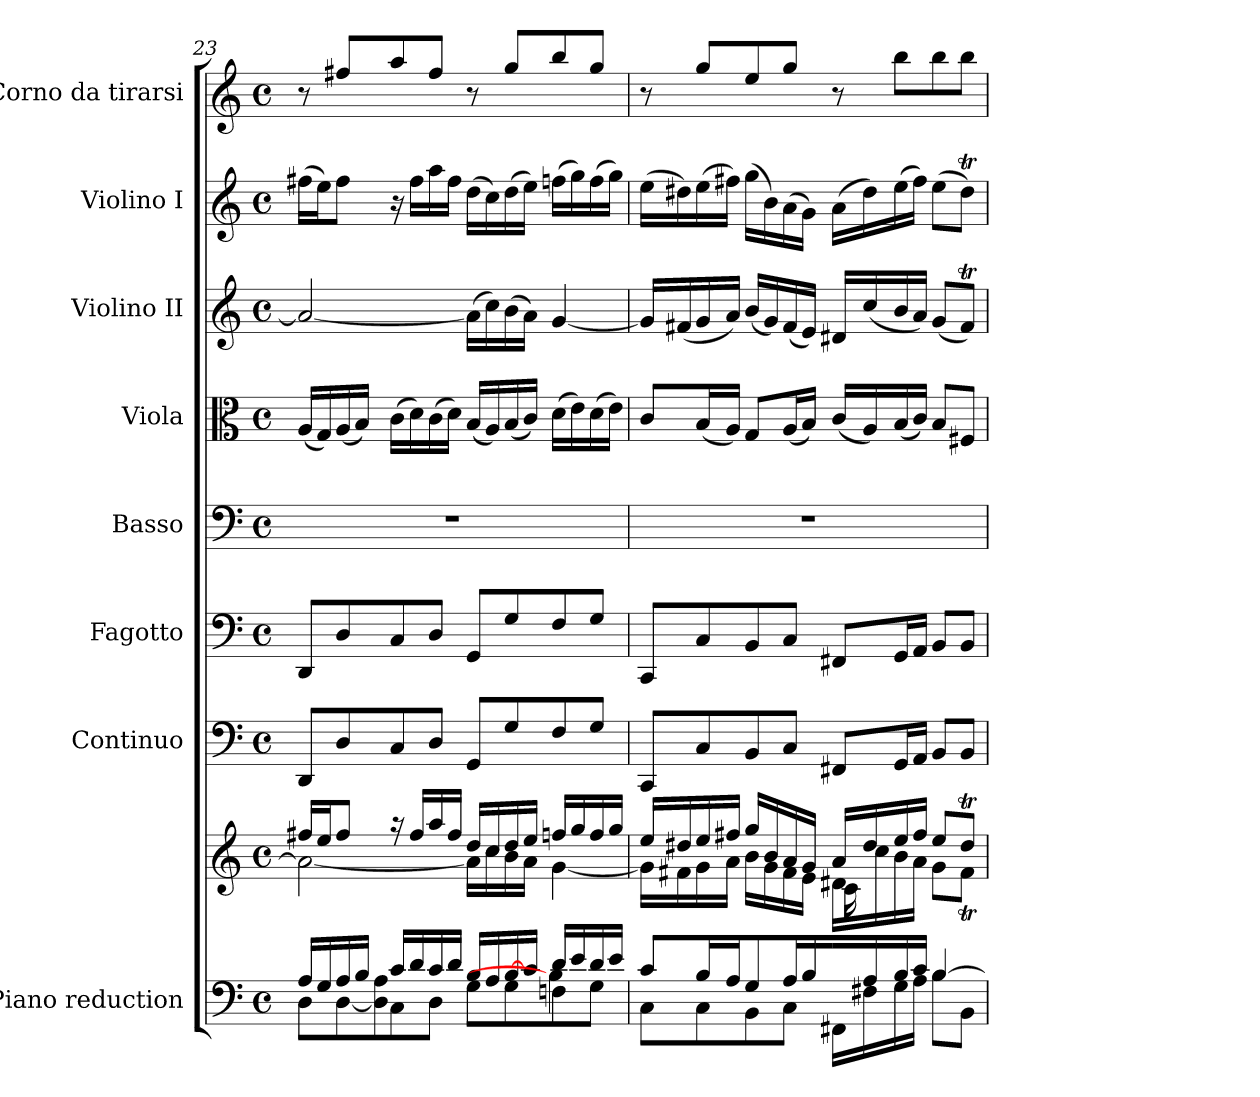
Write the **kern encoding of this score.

**kern	**kern	**kern	**kern	**kern	**kern	**kern	**kern	**kern
*part8	*part8	*part7	*part6	*part5	*part4	*part3	*part2	*part1
*staff9	*staff8	*staff7	*staff6	*staff5	*staff4	*staff3	*staff2	*staff1
*I"Piano reduction	*	*I"Continuo	*I"Fagotto	*I"Basso	*I"Viola	*I"Violino II	*I"Violino I	*I"Corno da tirarsi
*I'Pno	*	*	*	*	*	*	*	*
*clefF4	*clefG2	*clefF4	*clefF4	*clefF4	*clefC3	*clefG2	*clefG2	*clefG2
*	*	*	*	*	*	*	*	*ITrd7c12
*k[]	*k[]	*k[]	*k[]	*k[]	*k[]	*k[]	*k[]	*k[]
*M4/4	*M4/4	*M4/4	*M4/4	*M4/4	*M4/4	*M4/4	*M4/4	*M4/4
*met(c)	*met(c)	*met(c)	*met(c)	*met(c)	*met(c)	*met(c)	*met(c)	*met(c)
=23	=23	=23	=23	=23	=23	=23	=23	=23
*^	*^	*	*	*	*	*	*	*
*	*^	*	*	*	*	*	*	*	*	*
16A/LL	8D\L	4ryy	16ff#X/LL	2a\_	8DD/L	8DD/L	1r	(16A/LL	2a/_	(16ff#X\LL	8r
16G/	.	.	16ee/J	.	.	.	.	16G/)	.	16ee\J)	.
16A/	[8D\	.	8ff#/J	.	8D/	8D/	.	(16A/	.	8ff#\J	8f#X/L
16B/JJ	.	.	.	.	.	.	.	16B/JJ)	.	.	.
16c/LL	8C\	4D\] 4A\	16r	.	8C/	8C/	.	(16c\LL	.	16r	8a/
16d/	.	.	16ff#/LL	.	.	.	.	16d\)	.	16ff#\LL	.
16c/	8D\J	.	16aa/	.	8D/J	8D/J	.	(16c\	.	16aa\	8f#/J
16d/JJ	.	.	16ff#/JJ	.	.	.	.	16d\JJ)	.	16ff#\JJ	.
16B/LL	8G\L	4ryy	16dd/LL	16a\LL]	8GG/L	8GG/L	.	(16B/LL	(16a\LL]	(16dd\LL	8r
16A/	.	.	16cc/	16cc\	.	.	.	16A/)	16cc\)	16cc\)	.
[<16B/	8G\	.	16dd/	16b\	8G/	8G/	.	(16B/	(16b\	(16dd\	8g/L
16c/JJ	.	.	16ee/JJ	16a\JJ	.	.	.	16c/JJ)	16a\JJ)	16ee\JJ)	.
16d/LL	8Fn\	4B\]	16ffn/LL	[4g\	8F/	8F/	.	(16d\LL	[4g/	(16ffn\LL	8b/
16e/	.	.	16gg/	.	.	.	.	16e\)	.	16gg\)	.
16d/	8G\J	.	16ff/	.	8G/J	8G/J	.	(16d\	.	(16ff\	8g/J
16e/JJ	.	.	16gg/JJ	.	.	.	.	16e\JJ)	.	16gg\JJ)	.
*	*v	*v	*	*	*	*	*	*	*	*	*
!!LO:PB:g=z
=24	=24	=24	=24	=24	=24	=24	=24	=24	=24	=24
*	*	*	*^	*	*	*	*	*	*	*
8c/L	8C\L	16ee/LL	16g\LL]	2ryy	8CC/L	8CC/L	1r	8c/L	16g/LL]	(16ee\LL	8r
.	.	16dd#X/	16f#X\	.	.	.	.	.	(16f#X/	16dd#X\)	.
16B/L	8C\	16ee/	16g\	.	8C/	8C/	.	(16B/L	16g/	(16ee\	8g/L
16A/JJ	.	16ff#X/JJ	16a\JJ	.	.	.	.	16A/JJ)	16a/JJ)	16ff#X\JJ)	.
8G/L	8BB\	16gg/LL	16b\LL	.	8BB/	8BB/	.	8G/L	(16b/LL	(16gg\LL	8e/
.	.	16b/	16g\	.	.	.	.	.	16g/)	16b\)	.
16A/L	8C\J	16a/	16f#\	.	8C/J	8C/J	.	(16A/L	(16f#/	(16a\	8g/J
16B/JJ	.	16g/JJ	16e\JJ	.	.	.	.	16B/JJ)	16e/JJ)	16g\JJ)	.
16ryy	16FF#X\LL	16a/LL	16d#X\LL	16c\LL	8FF#X/L	8FF#X/L	.	(16c/LL	16d#X/LL	(16a\LL	8r
16A/	16F#X\	16dd#/	16cc\	4..ryy	.	.	.	16A/)	(16cc/	16dd#\)	.
16B/	16G\	16ee/	16b\	.	16GG/L	16GG/L	.	(16B/	16b/	(16ee\	8b\L
16c/JJ	16A\JJ	16ff#/JJ	16a\JJ	.	16AA/JJ	16AA/JJ	.	16c/JJ)	16a/JJ)	16ff#\JJ)	.
[4B/	8B\L	8ee/L	8g\L	.	8BB/L	8BB/L	.	8B/L	(8g/L	(8ee\L	8b\
.	8BB\J	8dd#t/J	8f#t\J	.	8BB/J	8BB/J	.	8F#X/J	8f#t/J)	8dd#t\J)	8b\J
*v	*v	*	*	*	*	*	*	*	*	*	*
*	*v	*v	*v	*	*	*	*	*	*	*
=	=	=	=	=	=	=	=	=
*-	*-	*-	*-	*-	*-	*-	*-	*-
